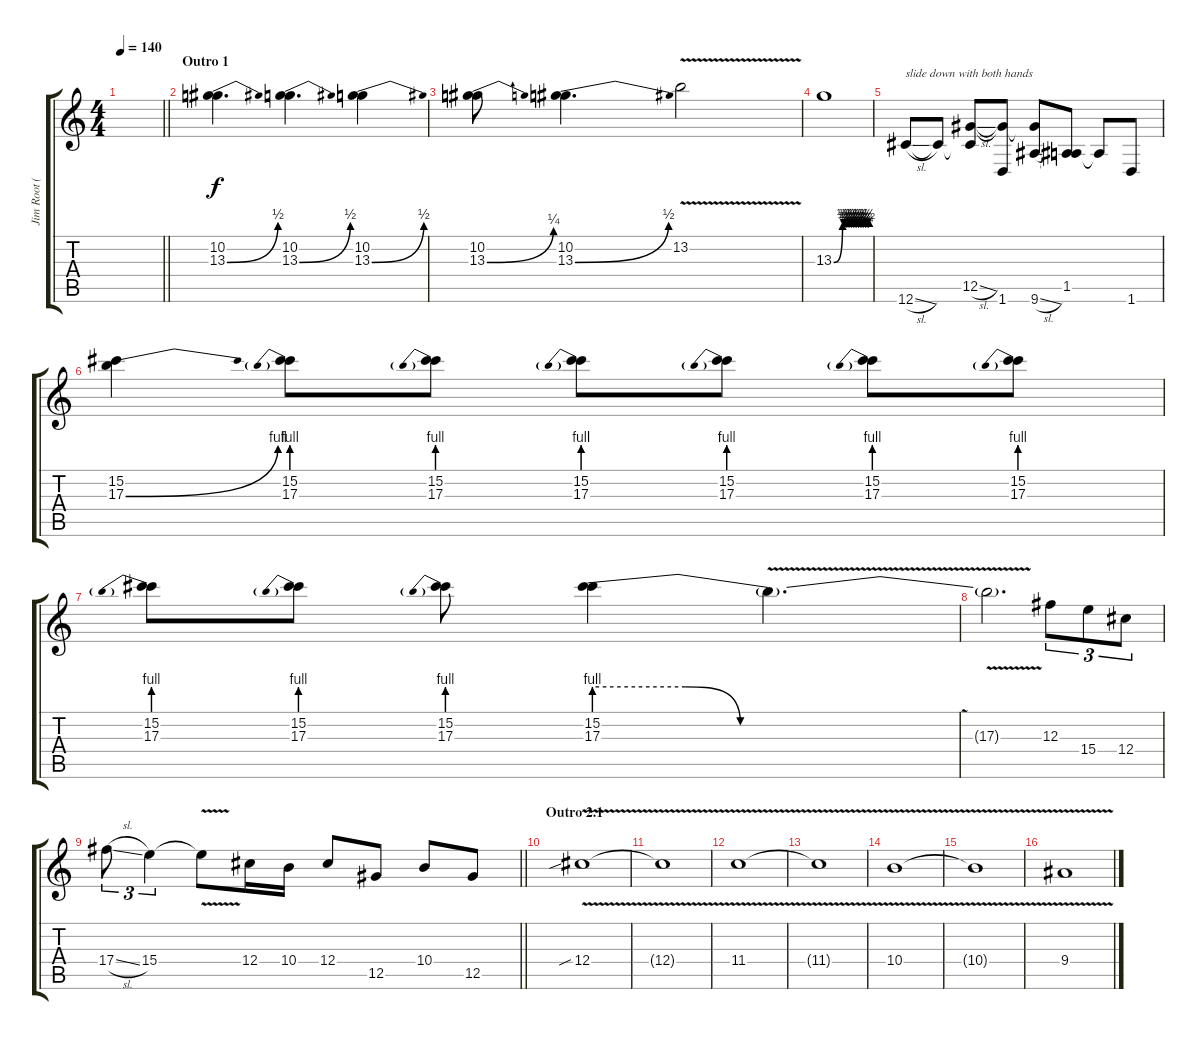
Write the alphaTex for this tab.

\track ("Jim Root (Solo)" "Jim Root (") {instrument overdrivenguitar}
\staff {score tabs}
\tuning (Eb4 Bb3 Gb3 Db3 Ab2 Db2) {hide}
\ts (4 4)
\tempo 140
\clef g2
\barLineRight lightlight
\ks c
|
\section ("" "Outro 1")
(10.2 13.3{be (bend 0 0 60 2)}).4{d volume 13 instrument overdrivenguitar} (10.2 13.3{be (bend 0 0 60 2)}).4{d} (10.2 13.3{be (bend 0 0 60 2)}).4 |
(10.2 13.3{be (bend 0 0 60 1)}).8 (10.2 13.3{be (bend 0 0 60 2)}).4{d} 13.2{v}.2 |
13.3{be (custom 0 0 15 2 17 1 19 2 21 1 23 2 25 1 27 2 29 1 31 2 33 1 35 2 37 1 39 2 41 1 43 2 45 1 47 2 49 1 51 2 53 1 55 2 57 1 60 2)}.1 |
12.6{sl}.8{txt "slide down with both hands"} 12.6{t}.8 (12.5{sl} 12.6{t}).8 (12.5{t} 1.6).8 (12.5{t} 9.6{sl}).8 (1.5 9.6{t}).8 9.6{t}.8 1.6.8 |
(15.2 17.3{be (bend 0 0 60 4)}).4 (15.2 17.3{be (prebend 0 4 60 4)}).8 (15.2 17.3{be (prebend 0 4 60 4)}).8 (15.2 17.3{be (prebend 0 4 60 4)}).8 (15.2 17.3{be (prebend 0 4 60 4)}).8 (15.2 17.3{be (prebend 0 4 60 4)}).8 (15.2 17.3{be (prebend 0 4 60 4)}).8 |
(15.2 17.3{be (prebend 0 4 60 4)}).8 (15.2 17.3{be (prebend 0 4 60 4)}).8 (15.2 17.3{be (prebend 0 4 60 4)}).8 (15.2 17.3{be (custom 0 4 15 4 24 0 30 0 45 0 60 0)}).4 17.3{v t}.4{d} |
17.3{t}.2{d} 12.3.8{tu (3 2)} 15.4.8{tu (3 2)} 12.4.8{tu (3 2)} |
\barLineRight lightlight
17.4{sl}.8{tu (3 2)} 15.4.4{tu (3 2)} 15.4{v t}.8 12.4.16 10.4.16 12.4.8 12.5.8 10.4.8 12.5.8 |
\section ("" "Outro 2.1")
12.4{v sib}.1{volume 16} |
12.4{t}.1 |
11.4{v}.1 |
11.4{t}.1 |
10.4{v}.1 |
10.4{t}.1 |
9.4{v}.1
